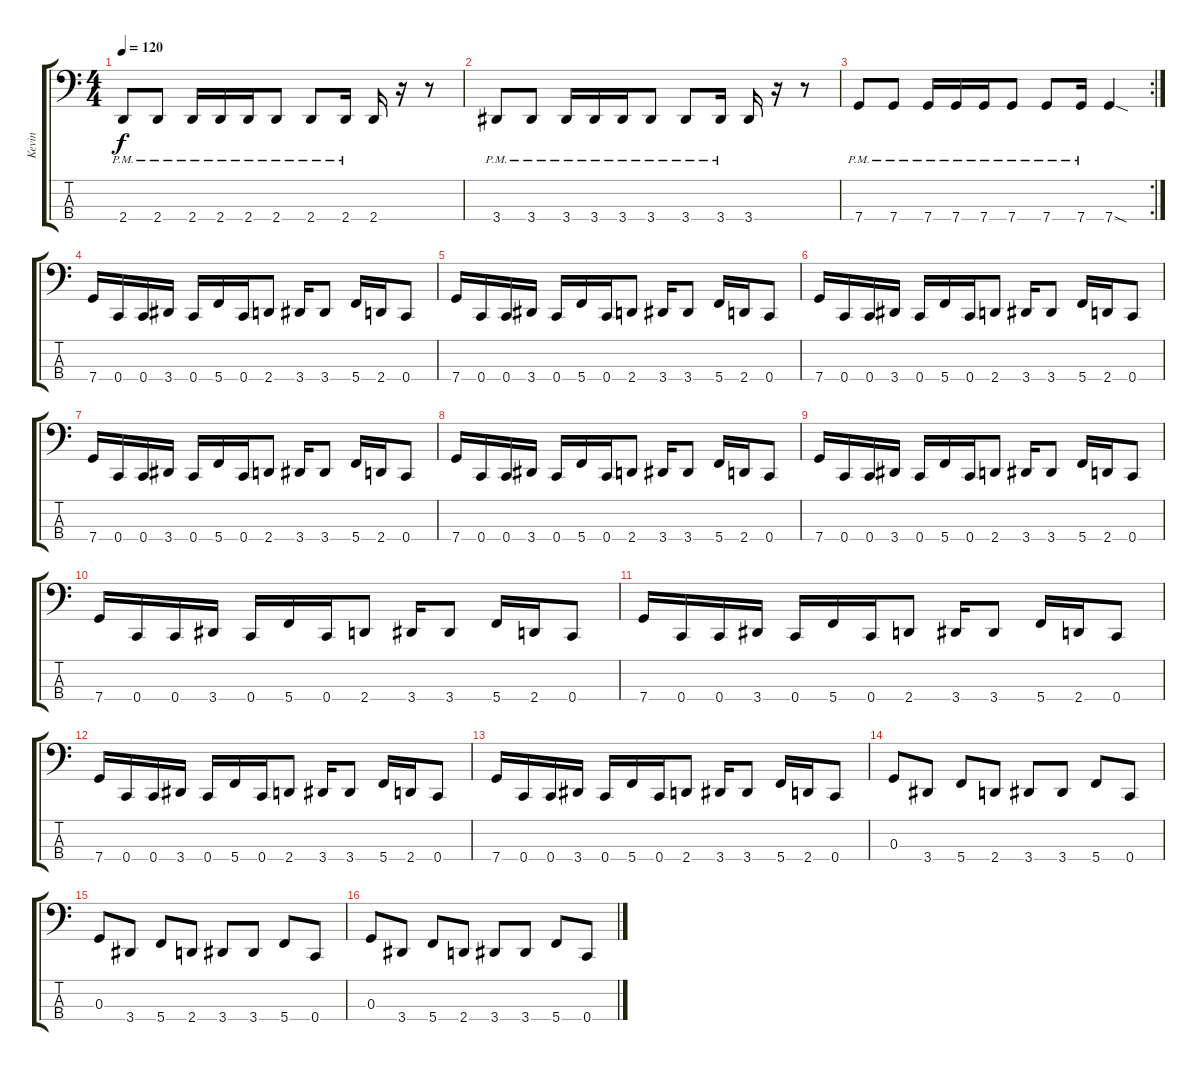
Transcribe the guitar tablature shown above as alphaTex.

\track ("Kevin" "Kevin") {instrument electricbasspick}
\staff {score tabs}
\tuning (F2 C2 G1 C1) {hide}
\ts (4 4)
\tempo 120
\clef f4
\ks c
2.4{pm}.8{dy f} 2.4{pm}.8 2.4{pm}.16 2.4{pm}.16 2.4{pm}.16 2.4{pm}.8 2.4{pm}.8 2.4{pm}.16 2.4.16 r.16 r.8 |
3.4{pm}.8 3.4{pm}.8 3.4{pm}.16 3.4{pm}.16 3.4{pm}.16 3.4{pm}.8 3.4{pm}.8 3.4{pm}.16 3.4.16 r.16 r.8 |
\rc 2
7.4{pm}.8 7.4{pm}.8 7.4{pm}.16 7.4{pm}.16 7.4{pm}.16 7.4{pm}.8 7.4{pm}.8 7.4{pm}.16 7.4{sod}.4 |
7.4.16 0.4.16 0.4.16 3.4.16 0.4.16 5.4.16 0.4.16 2.4.8 3.4.16 3.4.8 5.4.16 2.4.16 0.4.8 |
7.4.16 0.4.16 0.4.16 3.4.16 0.4.16 5.4.16 0.4.16 2.4.8 3.4.16 3.4.8 5.4.16 2.4.16 0.4.8 |
7.4.16 0.4.16 0.4.16 3.4.16 0.4.16 5.4.16 0.4.16 2.4.8 3.4.16 3.4.8 5.4.16 2.4.16 0.4.8 |
7.4.16 0.4.16 0.4.16 3.4.16 0.4.16 5.4.16 0.4.16 2.4.8 3.4.16 3.4.8 5.4.16 2.4.16 0.4.8 |
7.4.16 0.4.16 0.4.16 3.4.16 0.4.16 5.4.16 0.4.16 2.4.8 3.4.16 3.4.8 5.4.16 2.4.16 0.4.8 |
7.4.16 0.4.16 0.4.16 3.4.16 0.4.16 5.4.16 0.4.16 2.4.8 3.4.16 3.4.8 5.4.16 2.4.16 0.4.8 |
7.4.16 0.4.16 0.4.16 3.4.16 0.4.16 5.4.16 0.4.16 2.4.8 3.4.16 3.4.8 5.4.16 2.4.16 0.4.8 |
7.4.16 0.4.16 0.4.16 3.4.16 0.4.16 5.4.16 0.4.16 2.4.8 3.4.16 3.4.8 5.4.16 2.4.16 0.4.8 |
7.4.16 0.4.16 0.4.16 3.4.16 0.4.16 5.4.16 0.4.16 2.4.8 3.4.16 3.4.8 5.4.16 2.4.16 0.4.8 |
7.4.16 0.4.16 0.4.16 3.4.16 0.4.16 5.4.16 0.4.16 2.4.8 3.4.16 3.4.8 5.4.16 2.4.16 0.4.8 |
0.3.8 3.4.8 5.4.8 2.4.8 3.4.8 3.4.8 5.4.8 0.4.8 |
0.3.8 3.4.8 5.4.8 2.4.8 3.4.8 3.4.8 5.4.8 0.4.8 |
0.3.8 3.4.8 5.4.8 2.4.8 3.4.8 3.4.8 5.4.8 0.4.8
